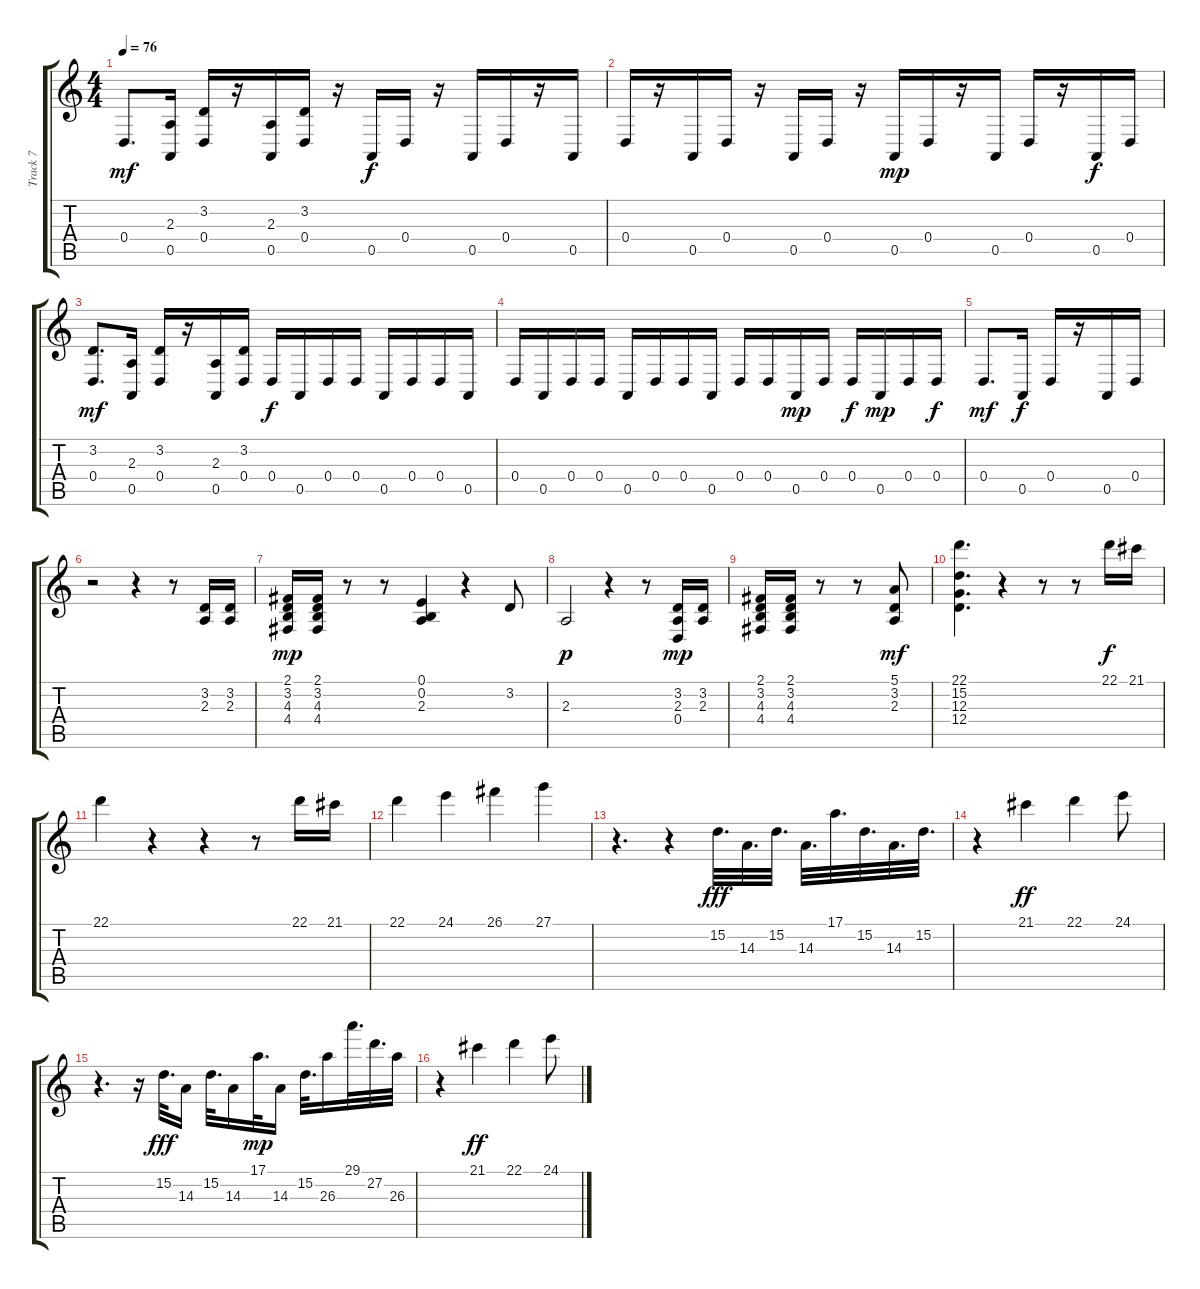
\track ("Track 7" "Track 7") {instrument brightacousticpiano}
\staff {score tabs}
\tuning (E4 B3 G3 D3 A2 E2) {hide}
\ts (4 4)
\tempo 76
\clef g2
\ks c
0.4.8{d dy mf} (2.3 0.5).16{volume 0} (3.2 0.4).16 r.16 (2.3 0.5).16 (3.2 0.4).16 r.16 0.5.16{dy f} 0.4.16 r.16 0.5.16 0.4.16 r.16 0.5.16 |
0.4.16 r.16 0.5.16 0.4.16 r.16 0.5.16 0.4.16 r.16 0.5.16{dy mp} 0.4.16 r.16 0.5.16 0.4.16 r.16 0.5.16{dy f} 0.4.16{volume 10 balance 0} |
(3.2 0.4).8{d dy mf} (2.3 0.5).16{volume 0} (3.2 0.4).16 r.16 (2.3 0.5).16 (3.2 0.4).16 0.4.16{dy f} 0.5.16 0.4.16 0.4.16 0.5.16 0.4.16 0.4.16 0.5.16 |
0.4.16 0.5.16 0.4.16 0.4.16 0.5.16 0.4.16 0.4.16 0.5.16 0.4.16 0.4.16 0.5.16{dy mp} 0.4.16 0.4.16{dy f} 0.5.16{dy mp} 0.4.16 0.4.16{dy f volume 8 balance 0} |
0.4.8{d dy mf} 0.5.16{dy f} 0.4.16 r.16 0.5.16 0.4.16 |
r.2 r.4 r.8 (3.2 2.3).16{volume 8 balance 16 instrument stringensemble1} (3.2 2.3).16 |
(2.1 3.2 4.3 4.4).16{dy mp} (2.1 3.2 4.3 4.4).16 r.8 r.8 (0.1 0.2 2.3).4 r.4 3.2.8 |
2.3.2{dy p} r.4 r.8 (3.2 2.3 0.4).16{dy mp} (3.2 2.3).16 |
(2.1 3.2 4.3 4.4).16 (2.1 3.2 4.3 4.4).16 r.8 r.8 (5.1 3.2 2.3).8{dy mf} |
(22.1 15.2 12.3 12.4).4{d balance 13 instrument orchestrahit} r.4 r.8 r.8 22.1.16{dy f volume 6 balance 8 instrument fx7echoes} 21.1.16 |
22.1.4 r.4 r.4 r.8 22.1.16{volume 9} 21.1.16 |
22.1.4 24.1.4 26.1.4 27.1.4 |
r.4{d} r.4 15.2.32{d dy fff volume 13 instrument pad6metallic} 14.3.32{d} 15.2.32{d} 14.3.32{d} 17.1.32{d} 15.2.32{d} 14.3.32{d} 15.2.32{d} |
r.4{volume 9 instrument fx7echoes} 21.1.4{dy ff} 22.1.4 24.1.8 |
r.4{d} r.16{volume 13 instrument pad6metallic} 15.2.32{d dy fff volume 13 instrument pad6metallic} 14.3.16 15.2.32{d} 14.3.16 17.1.32{d dy mp} 14.3.16 15.2.32{d} 26.3.16 29.1.32{d} 27.2.32{d} 26.3.32 |
r.4{volume 9 instrument fx7echoes} 21.1.4{dy ff} 22.1.4 24.1.8
